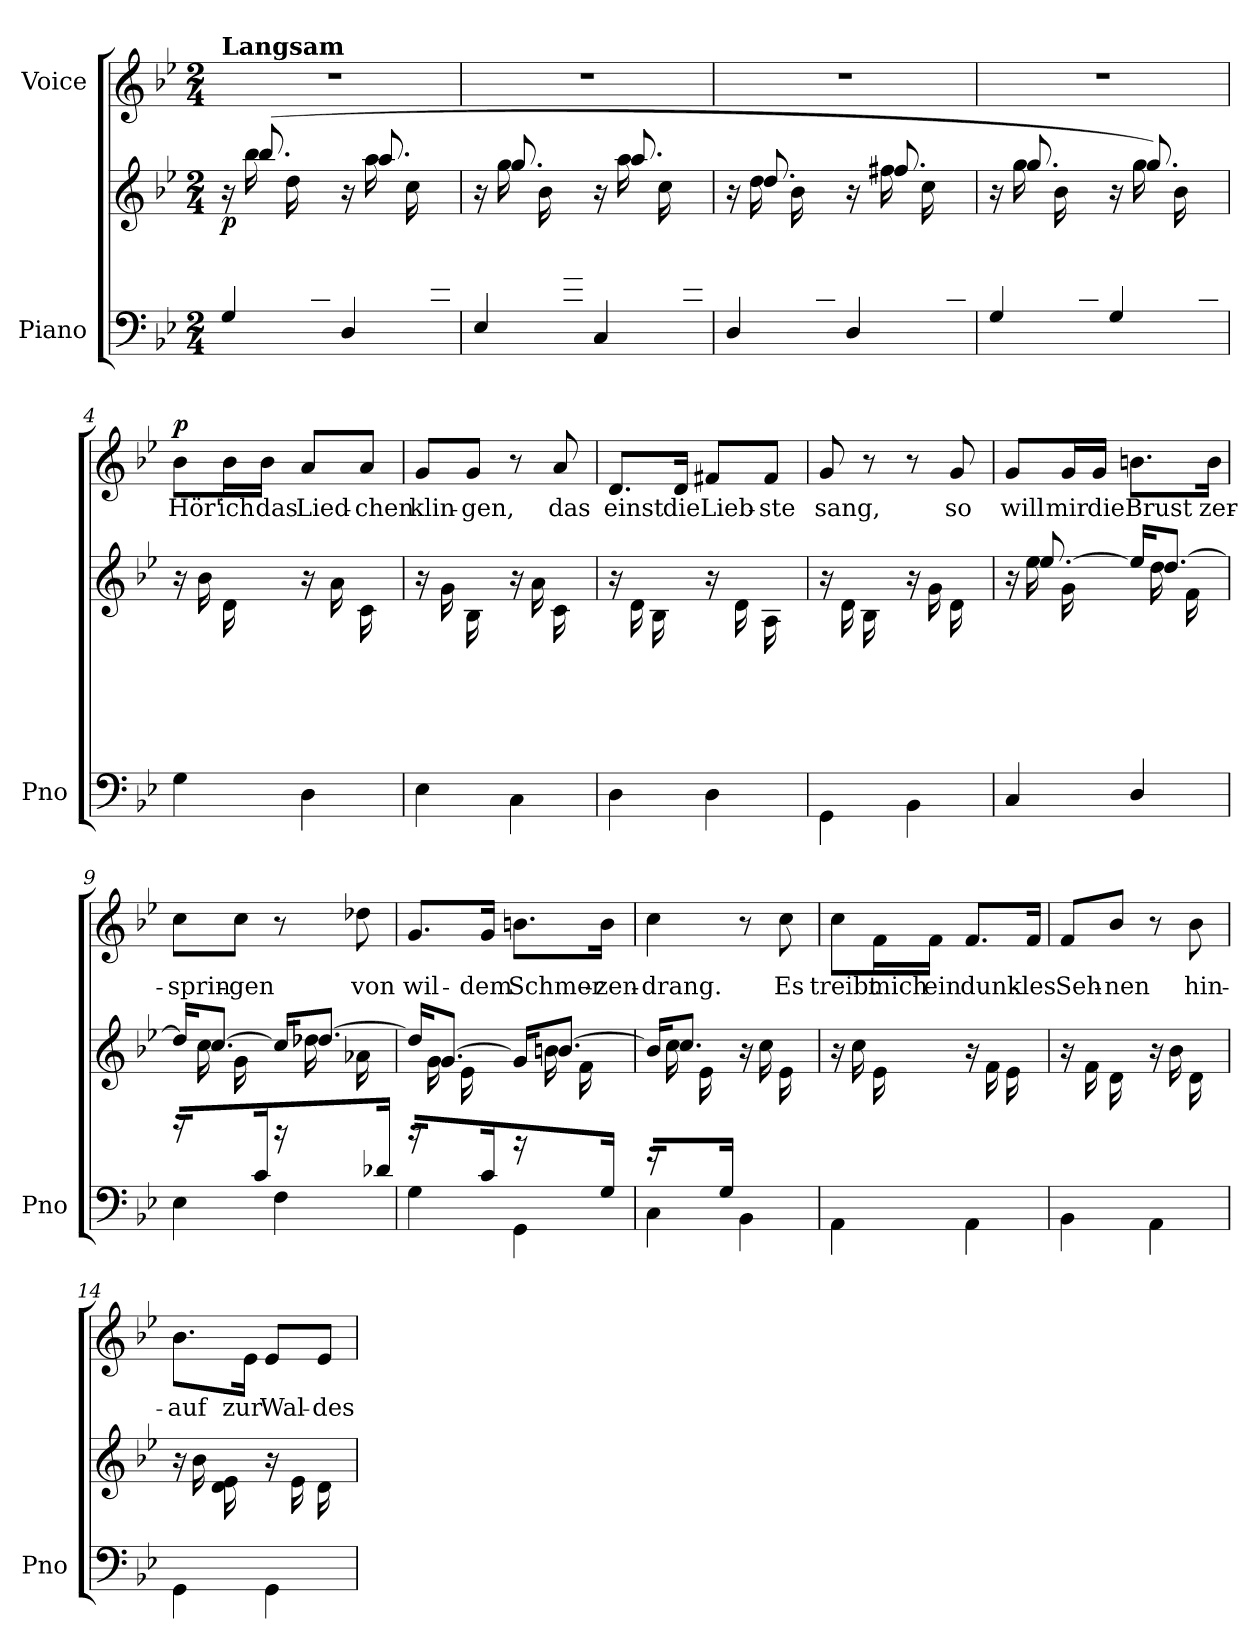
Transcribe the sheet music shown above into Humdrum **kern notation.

**kern	**kern	**dynam	**kern	**text	**dynam
*part2	*part2	*part2	*part1	*part1	*part1
*staff3	*staff2	*staff2/3	*staff1	*staff1	*staff1
*I"Piano	*	*	*I"Voice	*	*
*I'Pno	*	*	*	*	*
*clefF4	*clefG2	*	*clefG2	*	*
*k[b-e-]	*k[b-e-]	*	*k[b-e-]	*	*
*M2/4	*M2/4	*	*M2/4	*	*
*MM30	*MM30	*	*MM30	*	*
=	=	=	=	=	=
*^	*^	*	*	*	*
!	!	!	!	!	!LO:TX:a:B:t=Langsam	!	!
!	!	!	!	!LO:DY:b	!	!	!
4G/	8.ryy	16r	16ryy	p	2r	.	.
.	.	(>8.bb-/	16bb-\LL	.	.	.	.
.	.	.	16dd\	.	.	.	.
.	16d/JJ	.	8ryy	.	.	.	.
4D/	8.ryy	16r	.	.	.	.	.
.	.	8.aa/	16aa\LL	.	.	.	.
.	.	.	16cc\	.	.	.	.
.	16f#X/JJ	.	16ryy	.	.	.	.
=1	=1	=1	=1	=1	=1	=1	=1
4E-/	8.ryy	16r	16ryy	.	2r	.	.
.	.	8.gg/	16gg\LL	.	.	.	.
.	.	.	16b-\	.	.	.	.
.	16g/JJ	.	8ryy	.	.	.	.
4C/	8.ryy	16r	.	.	.	.	.
.	.	8.aa/	16aa\LL	.	.	.	.
.	.	.	16cc\	.	.	.	.
.	16e-/JJ	.	16ryy	.	.	.	.
=2	=2	=2	=2	=2	=2	=2	=2
4D/	8.ryy	16r	16ryy	.	2r	.	.
.	.	8.dd/	16dd\LL	.	.	.	.
.	.	.	16b-\	.	.	.	.
.	16d/JJ	.	8ryy	.	.	.	.
4D/	8.ryy	16r	.	.	.	.	.
.	.	8.ff#X/	16ff#X\LL	.	.	.	.
.	.	.	16cc\	.	.	.	.
.	16d/JJ	.	16ryy	.	.	.	.
=3	=3	=3	=3	=3	=3	=3	=3
4G/	8.ryy	16r	16ryy	.	2r	.	.
.	.	8.gg/	16gg\LL	.	.	.	.
.	.	.	16b-\	.	.	.	.
.	16d/JJ	.	8ryy	.	.	.	.
4G/	8.ryy	16r	.	.	.	.	.
.	.	8.gg/)	16gg\LL	.	.	.	.
.	.	.	16b-\	.	.	.	.
.	16d/JJ	.	16ryy	.	.	.	.
!!LO:LB:g=z
=4	=4	=4	=4	=4	=4	=4	=4
!	!	!	!	!	!	!LO:LY:b	!LO:DY:a
*	*	*v	*v	*	*	*	*
8.ryy	4G\	16r	.	8b-\L	Hör'	p
.	.	16b-\LL	.	.	.	.
!	!	!	!	!	!LO:LY:b	!
.	.	16d\	.	16b-\L	ich	.
!	!	!	!	!	!LO:LY:b	!
16B-/JJ	.	16ryy	.	16b-\JJ	das	.
!	!	!	!	!	!LO:LY:b	!
8.ryy	4D\	16r	.	8a/L	Lied-	.
.	.	16a\LL	.	.	.	.
!	!	!	!	!	!LO:LY:b	!
.	.	16c\	.	8a/J	-chen	.
16F#X/JJ	.	16ryy	.	.	.	.
=5	=5	=5	=5	=5	=5	=5
!	!	!	!	!	!LO:LY:b	!
8.ryy	4E-\	16r	.	8g/L	klin-	.
.	.	16g\LL	.	.	.	.
!	!	!	!	!	!LO:LY:b	!
.	.	16B-\	.	8g/J	-gen,	.
16G/JJ	.	16ryy	.	.	.	.
8.ryy	4C\	16r	.	8r	.	.
.	.	16a\LL	.	.	.	.
!	!	!	!	!	!LO:LY:b	!
.	.	16c\	.	8a/	das	.
16E-/JJ	.	16ryy	.	.	.	.
=6	=6	=6	=6	=6	=6	=6
!	!	!	!	!	!LO:LY:b	!
8.ryy	4D\	16r	.	8.d/L	einst	.
.	.	16d\LL	.	.	.	.
.	.	16B-\	.	.	.	.
!	!	!	!	!	!LO:LY:b	!
16G/JJ	.	16ryy	.	16d/Jk	die	.
!	!	!	!	!	!LO:LY:b	!
8.ryy	4D\	16r	.	8f#X/L	Lieb-	.
.	.	16d\LL	.	.	.	.
!	!	!	!	!	!LO:LY:b	!
.	.	16A\	.	8f#/J	-ste	.
16F#X/JJ	.	16ryy	.	.	.	.
=7	=7	=7	=7	=7	=7	=7
!	!	!	!	!	!LO:LY:b	!
8.ryy	4GG\	16r	.	8g/	sang,	.
.	.	16d\LL	.	.	.	.
.	.	16B-\	.	8r	.	.
16G/JJ	.	16ryy	.	.	.	.
8.ryy	4BB-\	16r	.	8r	.	.
.	.	16g\LL	.	.	.	.
!	!	!	!	!	!LO:LY:b	!
.	.	16d\	.	8g/	so	.
16G/JJ	.	16ryy	.	.	.	.
!!LO:LB:g=z
=8	=8	=8	=8	=8	=8	=8
*	*	*^	*	*	*	*
!	!	!	!	!	!	!LO:LY:b	!
4C/	8.ryy	16r	16ryy	.	8g/L	will	.
.	.	[8.ee-/	16ee-\LL	.	.	.	.
!	!	!	!	!	!	!LO:LY:b	!
.	.	.	16g\	.	16g/L	mir	.
!	!	!	!	!	!	!LO:LY:b	!
.	16G/JJ	.	8ryy	.	16g/JJ	die	.
!	!	!	!	!	!	!LO:LY:b	!
4D/	16rbbb	16ee-/KL]	.	.	8.bn\L	Brust	.
.	8ryy	[8.dd/J	16dd\LL	.	.	.	.
.	.	.	16f\	.	.	.	.
!	!	!	!	!	!	!LO:LY:b	!
.	16Bn/JJ	.	16ryy	.	16b\Jk	zer-	.
=9	=9	=9	=9	=9	=9	=9	=9
!	!	!	!	!	!	!LO:LY:b	!
16rff	4E-\	16dd/KL]	16ryy	.	8cc\L	-sprin-	.
8ryy	.	[8.cc/J	16cc\LL	.	.	.	.
!	!	!	!	!	!	!LO:LY:b	!
.	.	.	16g\	.	8cc\J	-gen	.
16c/JJ	.	.	8ryy	.	.	.	.
16rdd	4F\	16cc/KL]	.	.	8r	.	.
8ryy	.	[8.dd-X/J	16dd-X\LL	.	.	.	.
!	!	!	!	!	!	!LO:LY:b	!
.	.	.	16a-X\	.	8dd-X\	von	.
16d-X/JJ	.	.	16ryy	.	.	.	.
=10	=10	=10	=10	=10	=10	=10	=10
!	!	!	!	!	!	!LO:LY:b	!
16rdd	4G\	16dd-/KL]	16ryy	.	8.g/L	wil-	.
8ryy	.	[8.g/J	16g\LL	.	.	.	.
.	.	.	16e-\	.	.	.	.
!	!	!	!	!	!	!LO:LY:b	!
16c/JJ	.	.	8ryy	.	16g/Jk	-dem	.
!	!	!	!	!	!	!LO:LY:b	!
16rb	4GG\	16g/KL]	.	.	8.bn\L	Schmer-	.
8ryy	.	[8.bn/J	16bn\LL	.	.	.	.
.	.	.	16f\	.	.	.	.
!	!	!	!	!	!	!LO:LY:b	!
16G/JJ	.	.	16ryy	.	16b\Jk	-zen-	.
=11	=11	=11	=11	=11	=11	=11	=11
*	*^	*	*	*	*	*	*
!	!	!	!	!	!	!	!LO:LY:b	!
4..ryy	16rg	4C\	16b/KL]	16ryy	.	4cc\	-drang.	.
.	8ryy	.	8.cc/J	16cc\LL	.	.	.	.
.	.	.	.	16e-\	.	.	.	.
.	16G/JJ	.	.	16ryy	.	.	.	.
.	4ryy	4BB-\	16r	4ryy	.	8r	.	.
.	.	.	16cc\LL	.	.	.	.	.
!	!	!	!	!	!	!	!LO:LY:b	!
.	.	.	16e-\	.	.	8cc\	Es	.
16G-X/JJ	.	.	16ryy	.	.	.	.	.
*	*v	*v	*	*	*	*	*	*
*	*	*v	*v	*	*	*	*
!!LO:PB:g=z
=12	=12	=12	=12	=12	=12	=12
!	!	!	!	!	!LO:LY:b	!
8.ryy	4AA\	16r	.	8cc\L	treibt	.
.	.	16cc\LL	.	.	.	.
!	!	!	!	!	!LO:LY:b	!
.	.	16e-\	.	16f\L	mich	.
!	!	!	!	!	!LO:LY:b	!
16F/JJ	.	16ryy	.	16f\JJ	ein	.
!	!	!	!	!	!LO:LY:b	!
8.ryy	4AA\	16r	.	8.f/L	dunk-	.
.	.	16f\LL	.	.	.	.
.	.	16e-\	.	.	.	.
!	!	!	!	!	!LO:LY:b	!
16F/JJ	.	16ryy	.	16f/Jk	-les	.
=13	=13	=13	=13	=13	=13	=13
!	!	!	!	!	!LO:LY:b	!
8.ryy	4BB-\	16r	.	8f/L	Seh-	.
.	.	16f\LL	.	.	.	.
!	!	!	!	!	!LO:LY:b	!
.	.	16d\	.	8b-/J	-nen	.
16F/JJ	.	16ryy	.	.	.	.
8.ryy	4AA\	16r	.	8r	.	.
.	.	16b-\LL	.	.	.	.
!	!	!	!	!	!LO:LY:b	!
.	.	16d\	.	8b-\	hin-	.
16F/JJ	.	16ryy	.	.	.	.
=14	=14	=14	=14	=14	=14	=14
!	!	!	!	!	!LO:LY:b	!
8.ryy	4GG\	16r	.	8.b-\L	-auf	.
.	.	16b-\LL	.	.	.	.
.	.	16d\ 16e-\	.	.	.	.
!	!	!	!	!	!LO:LY:b	!
16E-/JJ	.	16ryy	.	16e-\Jk	zur	.
!	!	!	!	!	!LO:LY:b	!
8.ryy	4GG\	16r	.	8e-/L	Wal-	.
.	.	16e-\LL	.	.	.	.
!	!	!	!	!	!LO:LY:b	!
.	.	16d\	.	8e-/J	-des-	.
16E-/JJ	.	16ryy	.	.	.	.
*v	*v	*	*	*	*	*
=	=	=	=	=	=
*-	*-	*-	*-	*-	*-
